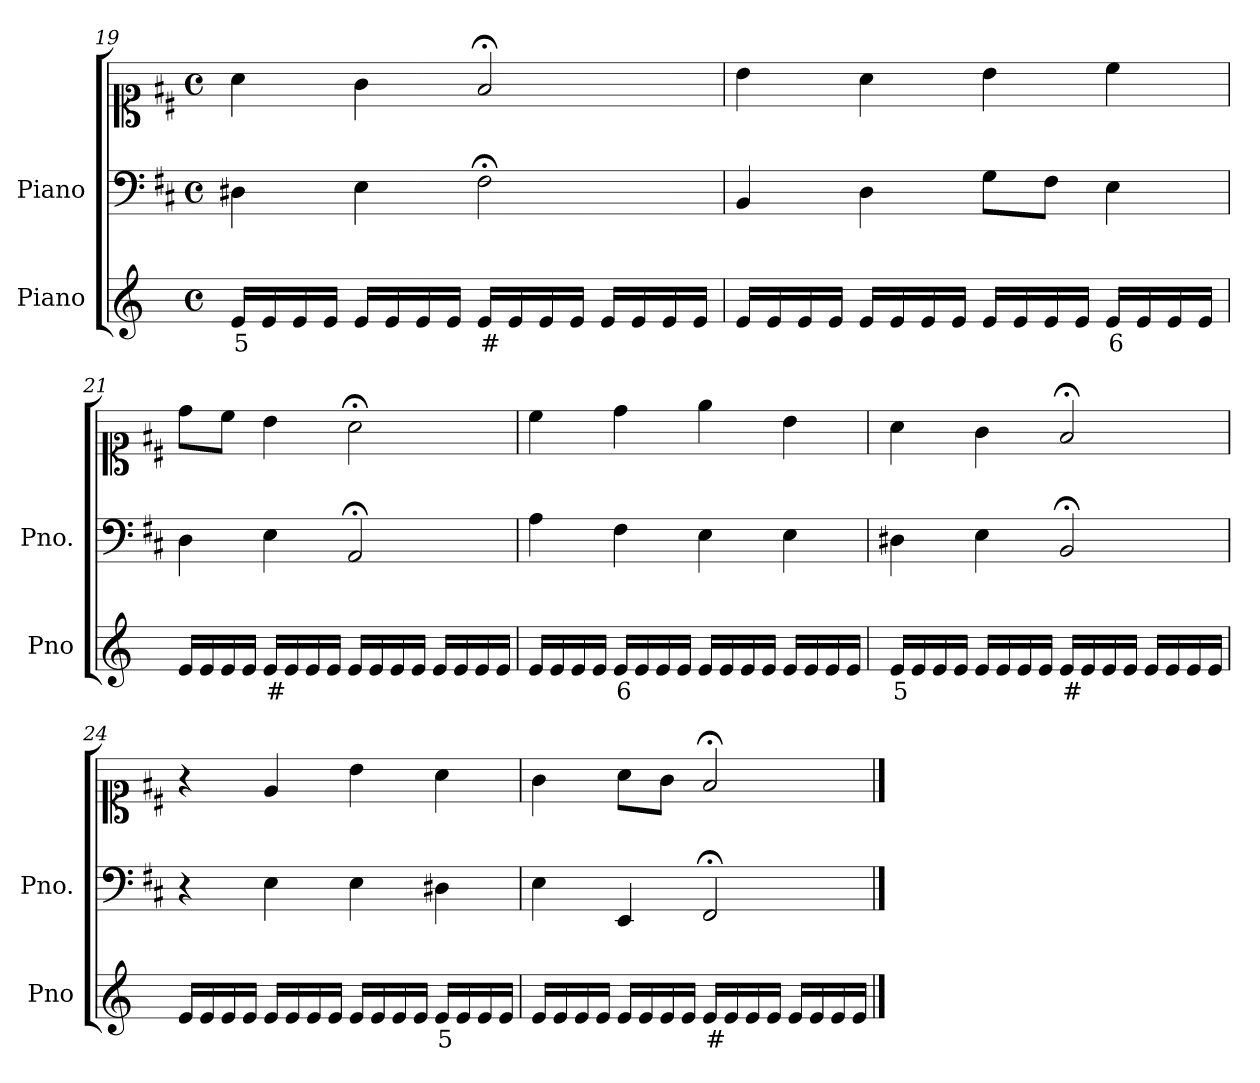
**kern	**text	**kern	**kern
*part2	*part2	*part1	*part1
*staff3	*staff3	*staff2	*staff1
*I"Piano	*	*I"Piano	*
*I'Pno	*	*I'Pno.	*
*clefG2	*	*clefF4	*clefC1
*k[]	*	*k[f#c#]	*k[f#c#]
*M4/4	*	*M4/4	*M4/4
*met(c)	*	*met(c)	*met(c)
=19	=19	=19	=19
!	!LO:LY:b	!	!
16e/LL	5	4D#X\	4a\
16e/	.	.	.
16e/	.	.	.
16e/JJ	.	.	.
16e/LL	.	4E\	4g\
16e/	.	.	.
16e/	.	.	.
16e/JJ	.	.	.
!	!LO:LY:b	!	!
16e/LL	#	2F#;<\	2f#;</
16e/	.	.	.
16e/	.	.	.
16e/JJ	.	.	.
16e/LL	.	.	.
16e/	.	.	.
16e/	.	.	.
16e/JJ	.	.	.
=20	=20	=20	=20
16e/LL	.	4BB/	4b\
16e/	.	.	.
16e/	.	.	.
16e/JJ	.	.	.
16e/LL	.	4D\	4a\
16e/	.	.	.
16e/	.	.	.
16e/JJ	.	.	.
16e/LL	.	8G\L	4b\
16e/	.	.	.
!	!LO:LY:b	!	!
16e/	_	8F#\J	.
16e/JJ	.	.	.
!	!LO:LY:b	!	!
16e/LL	6	4E\	4cc#\
16e/	.	.	.
16e/	.	.	.
16e/JJ	.	.	.
=21	=21	=21	=21
16e/LL	.	4D\	8dd\L
16e/	.	.	.
16e/	.	.	8cc#\J
16e/JJ	.	.	.
!	!LO:LY:b	!	!
16e/LL	#	4E\	4b\
16e/	.	.	.
16e/	.	.	.
16e/JJ	.	.	.
16e/LL	.	2AA;</	2a;<\
16e/	.	.	.
16e/	.	.	.
16e/JJ	.	.	.
16e/LL	.	.	.
16e/	.	.	.
16e/	.	.	.
16e/JJ	.	.	.
=22	=22	=22	=22
16e/LL	.	4A\	4cc#\
16e/	.	.	.
16e/	.	.	.
16e/JJ	.	.	.
!	!LO:LY:b	!	!
16e/LL	6	4F#\	4dd\
16e/	.	.	.
16e/	.	.	.
16e/JJ	.	.	.
16e/LL	.	4E\	4ee\
16e/	.	.	.
16e/	.	.	.
16e/JJ	.	.	.
16e/LL	.	4E\	4b\
16e/	.	.	.
16e/	.	.	.
16e/JJ	.	.	.
=23	=23	=23	=23
!	!LO:LY:b	!	!
16e/LL	5	4D#X\	4a\
16e/	.	.	.
16e/	.	.	.
16e/JJ	.	.	.
16e/LL	.	4E\	4g\
16e/	.	.	.
16e/	.	.	.
16e/JJ	.	.	.
!	!LO:LY:b	!	!
16e/LL	#	2BB;</	2f#;</
16e/	.	.	.
16e/	.	.	.
16e/JJ	.	.	.
16e/LL	.	.	.
16e/	.	.	.
16e/	.	.	.
16e/JJ	.	.	.
=24	=24	=24	=24
16e/LL	.	4r	4r
16e/	.	.	.
16e/	.	.	.
16e/JJ	.	.	.
16e/LL	.	4E\	4e/
16e/	.	.	.
16e/	.	.	.
16e/JJ	.	.	.
16e/LL	.	4E\	4b\
16e/	.	.	.
16e/	.	.	.
16e/JJ	.	.	.
!	!LO:LY:b	!	!
16e/LL	5	4D#X\	4a\
16e/	.	.	.
16e/	.	.	.
16e/JJ	.	.	.
=25	=25	=25	=25
16e/LL	.	4E\	4g\
16e/	.	.	.
16e/	.	.	.
16e/JJ	.	.	.
16e/LL	.	4EE/	8a\L
16e/	.	.	.
16e/	.	.	8g\J
16e/JJ	.	.	.
!	!LO:LY:b	!	!
16e/LL	#	2FF#;</	2f#;</
16e/	.	.	.
16e/	.	.	.
16e/JJ	.	.	.
16e/LL	.	.	.
16e/	.	.	.
16e/	.	.	.
16e/JJ	.	.	.
==	==	==	==
*-	*-	*-	*-
